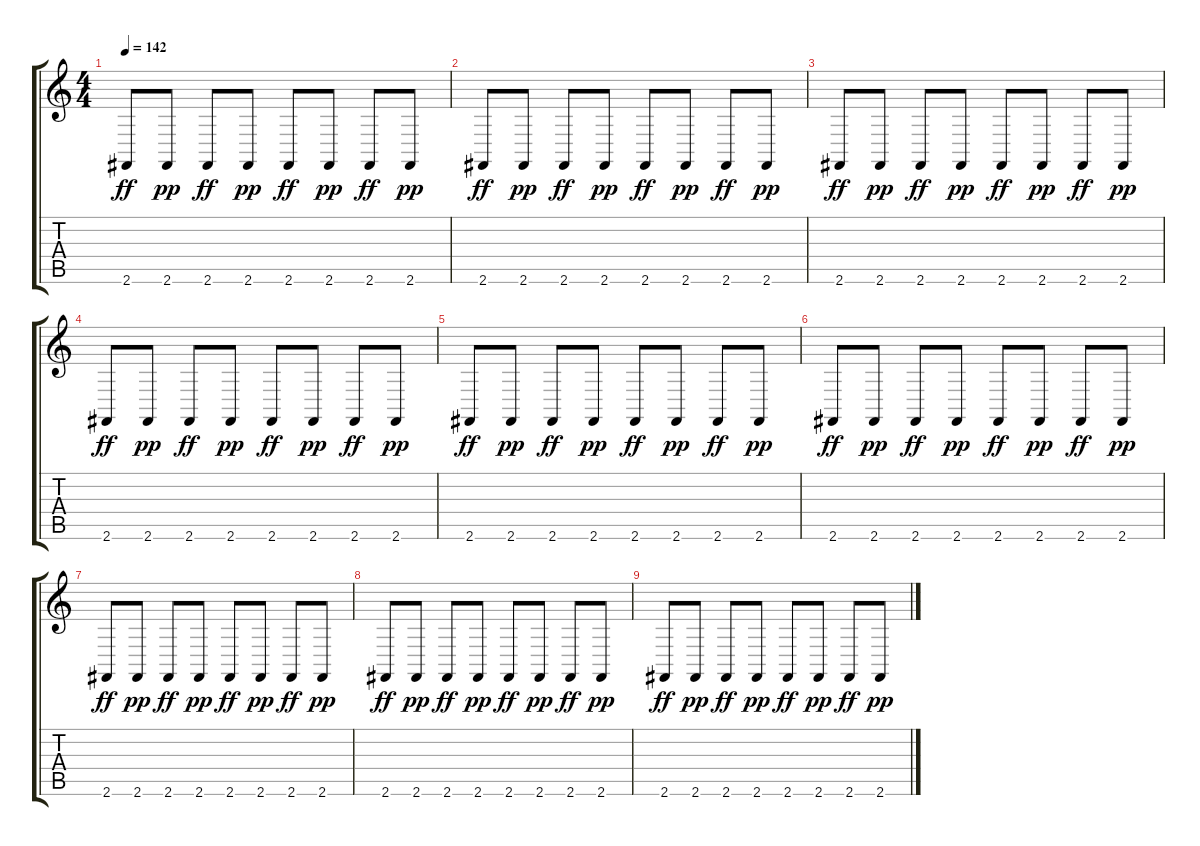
\track "" {instrument acousticgrandpiano}
\staff {score tabs}
\tuning (E4 B3 G3 D3 A2 E2) {hide}
\ts (4 4)
\tempo 142
\clef g2
\ks c
2.6.8{dy ff} 2.6.8{dy pp} 2.6.8{dy ff} 2.6.8{dy pp} 2.6.8{dy ff} 2.6.8{dy pp} 2.6.8{dy ff} 2.6.8{dy pp} |
2.6.8{dy ff} 2.6.8{dy pp} 2.6.8{dy ff} 2.6.8{dy pp} 2.6.8{dy ff} 2.6.8{dy pp} 2.6.8{dy ff} 2.6.8{dy pp} |
2.6.8{dy ff} 2.6.8{dy pp} 2.6.8{dy ff} 2.6.8{dy pp} 2.6.8{dy ff} 2.6.8{dy pp} 2.6.8{dy ff} 2.6.8{dy pp} |
2.6.8{dy ff} 2.6.8{dy pp} 2.6.8{dy ff} 2.6.8{dy pp} 2.6.8{dy ff} 2.6.8{dy pp} 2.6.8{dy ff} 2.6.8{dy pp} |
2.6.8{dy ff} 2.6.8{dy pp} 2.6.8{dy ff} 2.6.8{dy pp} 2.6.8{dy ff} 2.6.8{dy pp} 2.6.8{dy ff} 2.6.8{dy pp} |
2.6.8{dy ff} 2.6.8{dy pp} 2.6.8{dy ff} 2.6.8{dy pp} 2.6.8{dy ff} 2.6.8{dy pp} 2.6.8{dy ff} 2.6.8{dy pp} |
2.6.8{dy ff} 2.6.8{dy pp} 2.6.8{dy ff} 2.6.8{dy pp} 2.6.8{dy ff} 2.6.8{dy pp} 2.6.8{dy ff} 2.6.8{dy pp} |
2.6.8{dy ff} 2.6.8{dy pp} 2.6.8{dy ff} 2.6.8{dy pp} 2.6.8{dy ff} 2.6.8{dy pp} 2.6.8{dy ff} 2.6.8{dy pp} |
2.6.8{dy ff} 2.6.8{dy pp} 2.6.8{dy ff} 2.6.8{dy pp} 2.6.8{dy ff} 2.6.8{dy pp} 2.6.8{dy ff} 2.6.8{dy pp}
